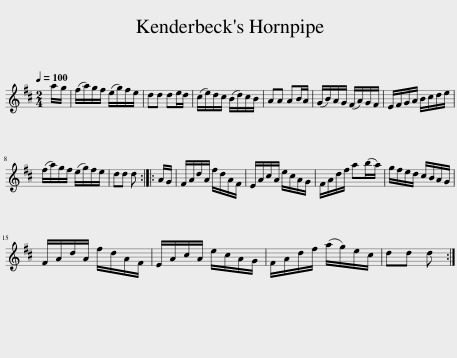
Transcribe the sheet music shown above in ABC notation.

X:1
L:1/8
Q:1/4=100
M:2/4
I:linebreak $
K:none
V:1 treble transpose="8 "
V:1
[K:D] a/g/ | (f/a/)g/f/ (e/g/)f/e/ | dd de/d/ | (c/e/)d/c/ (B/d/)c/B/ | AA AB/A/ | %5
 (G/B/)A/G/ (F/A/)G/F/ | E/F/G/A/ B/c/d/e/ |$ (f/a/)g/f/ (e/g/)f/e/ | dd d :: A/G/ | %10
 F/A/d/A/ f/d/A/F/ | E/A/c/A/ e/c/A/G/ | F/A/d/f/ a(b/a/) | g/f/e/d/ c/B/A/G/ |$ F/A/d/A/ f/d/A/F/ | %15
 E/A/c/A/ e/c/A/G/ | F/A/d/f/ (a/g/)e/c/ | dd d :| %18
